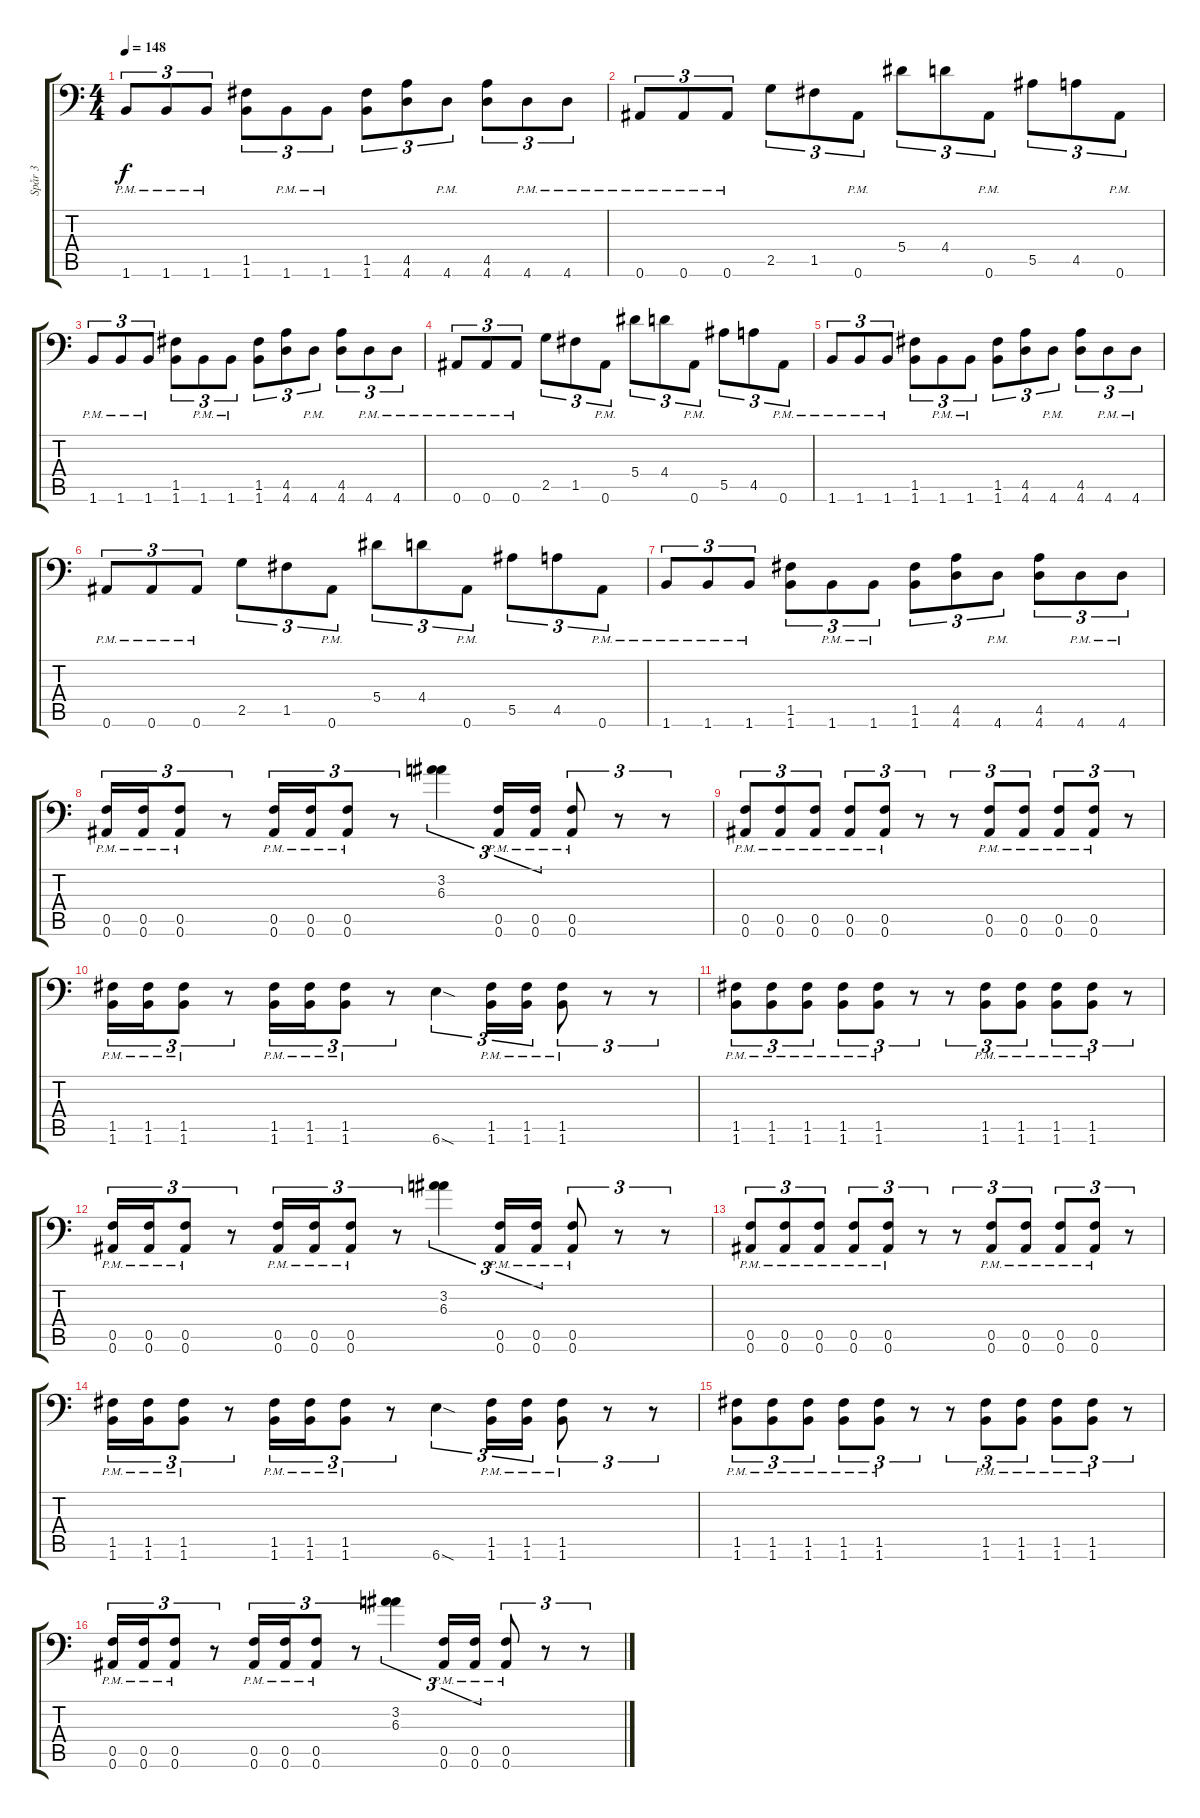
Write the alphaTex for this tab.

\track ("Spår 3" "Spår 3") {instrument distortionguitar}
\staff {score tabs}
\tuning (C4 G3 Eb3 Bb2 F2 Bb1) {hide}
\ts (4 4)
\tempo 148
\clef f4
\ks c
1.6{pm}.8{tu (3 2) dy f} 1.6{pm}.8{tu (3 2)} 1.6{pm}.8{tu (3 2)} (1.5 1.6).8{tu (3 2)} 1.6{pm}.8{tu (3 2)} 1.6{pm}.8{tu (3 2)} (1.5 1.6).8{tu (3 2)} (4.5 4.6).8{tu (3 2)} 4.6{pm}.8{tu (3 2)} (4.5 4.6).8{tu (3 2)} 4.6{pm}.8{tu (3 2)} 4.6{pm}.8{tu (3 2)} |
0.6{pm}.8{tu (3 2)} 0.6{pm}.8{tu (3 2)} 0.6{pm}.8{tu (3 2)} 2.5.8{tu (3 2)} 1.5.8{tu (3 2)} 0.6{pm}.8{tu (3 2)} 5.4.8{tu (3 2)} 4.4.8{tu (3 2)} 0.6{pm}.8{tu (3 2)} 5.5.8{tu (3 2)} 4.5.8{tu (3 2)} 0.6{pm}.8{tu (3 2)} |
1.6{pm}.8{tu (3 2)} 1.6{pm}.8{tu (3 2)} 1.6{pm}.8{tu (3 2)} (1.5 1.6).8{tu (3 2)} 1.6{pm}.8{tu (3 2)} 1.6{pm}.8{tu (3 2)} (1.5 1.6).8{tu (3 2)} (4.5 4.6).8{tu (3 2)} 4.6{pm}.8{tu (3 2)} (4.5 4.6).8{tu (3 2)} 4.6{pm}.8{tu (3 2)} 4.6{pm}.8{tu (3 2)} |
0.6{pm}.8{tu (3 2)} 0.6{pm}.8{tu (3 2)} 0.6{pm}.8{tu (3 2)} 2.5.8{tu (3 2)} 1.5.8{tu (3 2)} 0.6{pm}.8{tu (3 2)} 5.4.8{tu (3 2)} 4.4.8{tu (3 2)} 0.6{pm}.8{tu (3 2)} 5.5.8{tu (3 2)} 4.5.8{tu (3 2)} 0.6{pm}.8{tu (3 2)} |
1.6{pm}.8{tu (3 2)} 1.6{pm}.8{tu (3 2)} 1.6{pm}.8{tu (3 2)} (1.5 1.6).8{tu (3 2)} 1.6{pm}.8{tu (3 2)} 1.6{pm}.8{tu (3 2)} (1.5 1.6).8{tu (3 2)} (4.5 4.6).8{tu (3 2)} 4.6{pm}.8{tu (3 2)} (4.5 4.6).8{tu (3 2)} 4.6{pm}.8{tu (3 2)} 4.6{pm}.8{tu (3 2)} |
0.6{pm}.8{tu (3 2)} 0.6{pm}.8{tu (3 2)} 0.6{pm}.8{tu (3 2)} 2.5.8{tu (3 2)} 1.5.8{tu (3 2)} 0.6{pm}.8{tu (3 2)} 5.4.8{tu (3 2)} 4.4.8{tu (3 2)} 0.6{pm}.8{tu (3 2)} 5.5.8{tu (3 2)} 4.5.8{tu (3 2)} 0.6{pm}.8{tu (3 2)} |
1.6{pm}.8{tu (3 2)} 1.6{pm}.8{tu (3 2)} 1.6{pm}.8{tu (3 2)} (1.5 1.6).8{tu (3 2)} 1.6{pm}.8{tu (3 2)} 1.6{pm}.8{tu (3 2)} (1.5 1.6).8{tu (3 2)} (4.5 4.6).8{tu (3 2)} 4.6{pm}.8{tu (3 2)} (4.5 4.6).8{tu (3 2)} 4.6{pm}.8{tu (3 2)} 4.6{pm}.8{tu (3 2)} |
(0.5{pm} 0.6{pm}).16{tu (3 2)} (0.5{pm} 0.6{pm}).16{tu (3 2)} (0.5{pm} 0.6{pm}).8{tu (3 2)} r.8{tu (3 2)} (0.5{pm} 0.6{pm}).16{tu (3 2)} (0.5{pm} 0.6{pm}).16{tu (3 2)} (0.5{pm} 0.6{pm}).8{tu (3 2)} r.8{tu (3 2)} (3.2 6.3).4{tu (3 2)} (0.5{pm} 0.6{pm}).16{tu (3 2)} (0.5{pm} 0.6{pm}).16{tu (3 2)} (0.5{pm} 0.6{pm}).8{tu (3 2)} r.8{tu (3 2)} r.8{tu (3 2)} |
(0.5{pm} 0.6{pm}).8{tu (3 2)} (0.5{pm} 0.6{pm}).8{tu (3 2)} (0.5{pm} 0.6{pm}).8{tu (3 2)} (0.5{pm} 0.6{pm}).8{tu (3 2)} (0.5{pm} 0.6{pm}).8{tu (3 2)} r.8{tu (3 2)} r.8{tu (3 2)} (0.5{pm} 0.6{pm}).8{tu (3 2)} (0.5{pm} 0.6{pm}).8{tu (3 2)} (0.5{pm} 0.6{pm}).8{tu (3 2)} (0.5{pm} 0.6{pm}).8{tu (3 2)} r.8{tu (3 2)} |
(1.5{pm} 1.6{pm}).16{tu (3 2)} (1.5{pm} 1.6{pm}).16{tu (3 2)} (1.5{pm} 1.6{pm}).8{tu (3 2)} r.8{tu (3 2)} (1.5{pm} 1.6{pm}).16{tu (3 2)} (1.5{pm} 1.6{pm}).16{tu (3 2)} (1.5{pm} 1.6{pm}).8{tu (3 2)} r.8{tu (3 2)} 6.6{sod}.4{tu (3 2)} (1.5{pm} 1.6{pm}).16{tu (3 2)} (1.5{pm} 1.6{pm}).16{tu (3 2)} (1.5{pm} 1.6{pm}).8{tu (3 2)} r.8{tu (3 2)} r.8{tu (3 2)} |
(1.5{pm} 1.6{pm}).8{tu (3 2)} (1.5{pm} 1.6{pm}).8{tu (3 2)} (1.5{pm} 1.6{pm}).8{tu (3 2)} (1.5{pm} 1.6{pm}).8{tu (3 2)} (1.5{pm} 1.6{pm}).8{tu (3 2)} r.8{tu (3 2)} r.8{tu (3 2)} (1.5{pm} 1.6{pm}).8{tu (3 2)} (1.5{pm} 1.6{pm}).8{tu (3 2)} (1.5{pm} 1.6{pm}).8{tu (3 2)} (1.5{pm} 1.6{pm}).8{tu (3 2)} r.8{tu (3 2)} |
(0.5{pm} 0.6{pm}).16{tu (3 2)} (0.5{pm} 0.6{pm}).16{tu (3 2)} (0.5{pm} 0.6{pm}).8{tu (3 2)} r.8{tu (3 2)} (0.5{pm} 0.6{pm}).16{tu (3 2)} (0.5{pm} 0.6{pm}).16{tu (3 2)} (0.5{pm} 0.6{pm}).8{tu (3 2)} r.8{tu (3 2)} (3.2 6.3).4{tu (3 2)} (0.5{pm} 0.6{pm}).16{tu (3 2)} (0.5{pm} 0.6{pm}).16{tu (3 2)} (0.5{pm} 0.6{pm}).8{tu (3 2)} r.8{tu (3 2)} r.8{tu (3 2)} |
(0.5{pm} 0.6{pm}).8{tu (3 2)} (0.5{pm} 0.6{pm}).8{tu (3 2)} (0.5{pm} 0.6{pm}).8{tu (3 2)} (0.5{pm} 0.6{pm}).8{tu (3 2)} (0.5{pm} 0.6{pm}).8{tu (3 2)} r.8{tu (3 2)} r.8{tu (3 2)} (0.5{pm} 0.6{pm}).8{tu (3 2)} (0.5{pm} 0.6{pm}).8{tu (3 2)} (0.5{pm} 0.6{pm}).8{tu (3 2)} (0.5{pm} 0.6{pm}).8{tu (3 2)} r.8{tu (3 2)} |
(1.5{pm} 1.6{pm}).16{tu (3 2)} (1.5{pm} 1.6{pm}).16{tu (3 2)} (1.5{pm} 1.6{pm}).8{tu (3 2)} r.8{tu (3 2)} (1.5{pm} 1.6{pm}).16{tu (3 2)} (1.5{pm} 1.6{pm}).16{tu (3 2)} (1.5{pm} 1.6{pm}).8{tu (3 2)} r.8{tu (3 2)} 6.6{sod}.4{tu (3 2)} (1.5{pm} 1.6{pm}).16{tu (3 2)} (1.5{pm} 1.6{pm}).16{tu (3 2)} (1.5{pm} 1.6{pm}).8{tu (3 2)} r.8{tu (3 2)} r.8{tu (3 2)} |
(1.5{pm} 1.6{pm}).8{tu (3 2)} (1.5{pm} 1.6{pm}).8{tu (3 2)} (1.5{pm} 1.6{pm}).8{tu (3 2)} (1.5{pm} 1.6{pm}).8{tu (3 2)} (1.5{pm} 1.6{pm}).8{tu (3 2)} r.8{tu (3 2)} r.8{tu (3 2)} (1.5{pm} 1.6{pm}).8{tu (3 2)} (1.5{pm} 1.6{pm}).8{tu (3 2)} (1.5{pm} 1.6{pm}).8{tu (3 2)} (1.5{pm} 1.6{pm}).8{tu (3 2)} r.8{tu (3 2)} |
(0.5{pm} 0.6{pm}).16{tu (3 2)} (0.5{pm} 0.6{pm}).16{tu (3 2)} (0.5{pm} 0.6{pm}).8{tu (3 2)} r.8{tu (3 2)} (0.5{pm} 0.6{pm}).16{tu (3 2)} (0.5{pm} 0.6{pm}).16{tu (3 2)} (0.5{pm} 0.6{pm}).8{tu (3 2)} r.8{tu (3 2)} (3.2 6.3).4{tu (3 2)} (0.5{pm} 0.6{pm}).16{tu (3 2)} (0.5{pm} 0.6{pm}).16{tu (3 2)} (0.5{pm} 0.6{pm}).8{tu (3 2)} r.8{tu (3 2)} r.8{tu (3 2)}
